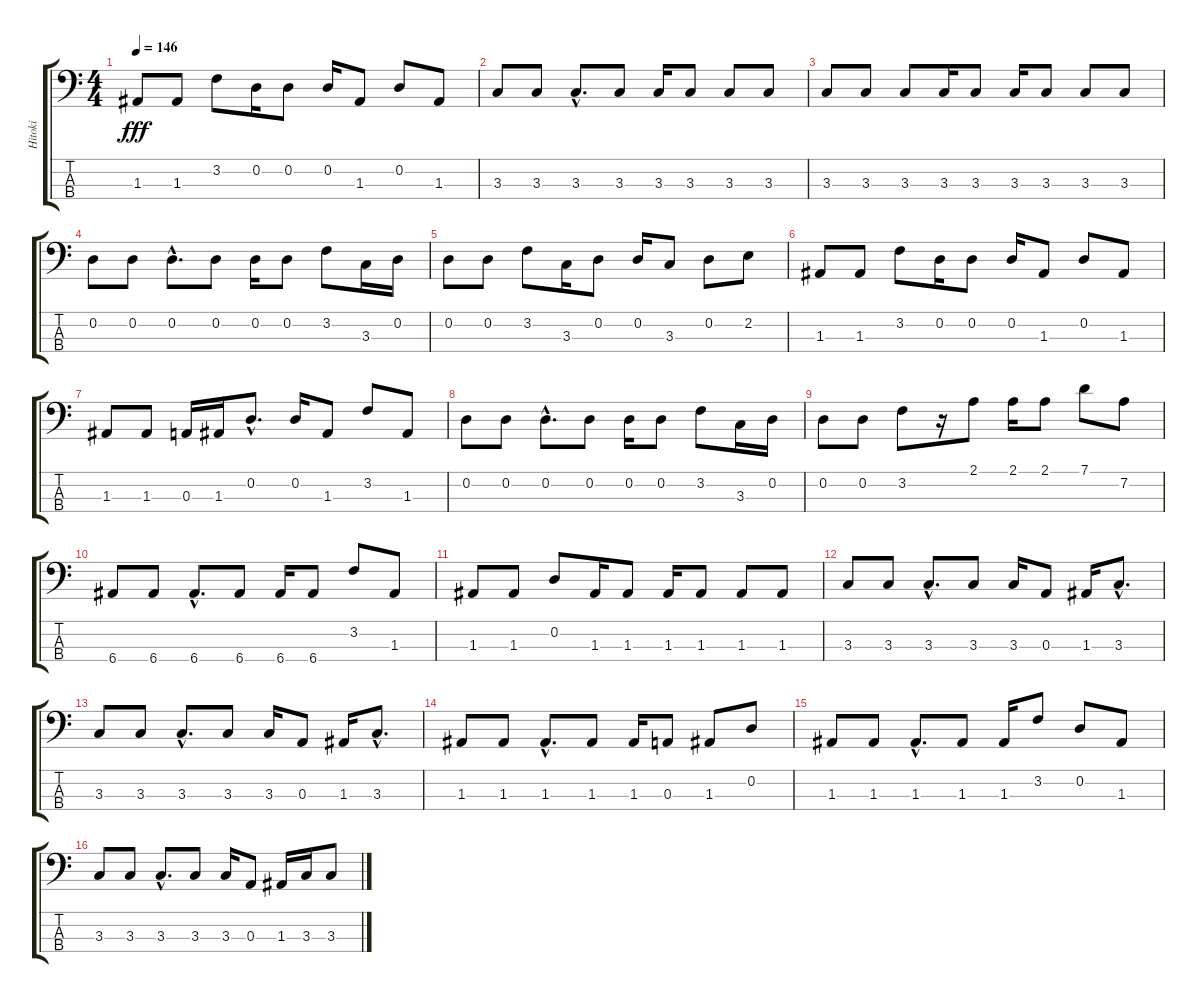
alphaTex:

\track ("Hitoki" "Hitoki") {instrument electricbassfinger}
\staff {score tabs}
\tuning (G2 D2 A1 E1) {hide}
\ts (4 4)
\tempo 146
\clef f4
\ks c
1.3.8{dy fff} 1.3.8 3.2.8 0.2.16 0.2.8 0.2.16 1.3.8 0.2.8 1.3.8 |
3.3.8 3.3.8 3.3{hac}.8{d} 3.3.8 3.3.16 3.3.8 3.3.8 3.3.8 |
3.3.8 3.3.8 3.3.8 3.3.16 3.3.8 3.3.16 3.3.8 3.3.8 3.3.8 |
0.2.8 0.2.8 0.2{hac}.8{d} 0.2.8 0.2.16 0.2.8 3.2.8 3.3.16 0.2.16 |
0.2.8 0.2.8 3.2.8 3.3.16 0.2.8 0.2.16 3.3.8 0.2.8 2.2.8 |
1.3.8 1.3.8 3.2.8 0.2.16 0.2.8 0.2.16 1.3.8 0.2.8 1.3.8 |
1.3.8 1.3.8 0.3.16 1.3.16 0.2{hac}.8{d} 0.2.16 1.3.8 3.2.8 1.3.8 |
0.2.8 0.2.8 0.2{hac}.8{d} 0.2.8 0.2.16 0.2.8 3.2.8 3.3.16 0.2.16 |
0.2.8 0.2.8 3.2.8 r.16 2.1.8 2.1.16 2.1.8 7.1.8 7.2.8 |
6.4.8 6.4.8 6.4{hac}.8{d} 6.4.8 6.4.16 6.4.8 3.2.8 1.3.8 |
1.3.8 1.3.8 0.2.8 1.3.16 1.3.8 1.3.16 1.3.8 1.3.8 1.3.8 |
3.3.8 3.3.8 3.3{hac}.8{d} 3.3.8 3.3.16 0.3.8 1.3.16 3.3{hac}.8{d} |
3.3.8 3.3.8 3.3{hac}.8{d} 3.3.8 3.3.16 0.3.8 1.3.16 3.3{hac}.8{d} |
1.3.8 1.3.8 1.3{hac}.8{d} 1.3.8 1.3.16 0.3.8 1.3.8 0.2.8 |
1.3.8 1.3.8 1.3{hac}.8{d} 1.3.8 1.3.16 3.2.8 0.2.8 1.3.8 |
3.3.8 3.3.8 3.3{hac}.8{d} 3.3.8 3.3.16 0.3.8 1.3.16 3.3.16 3.3.8
